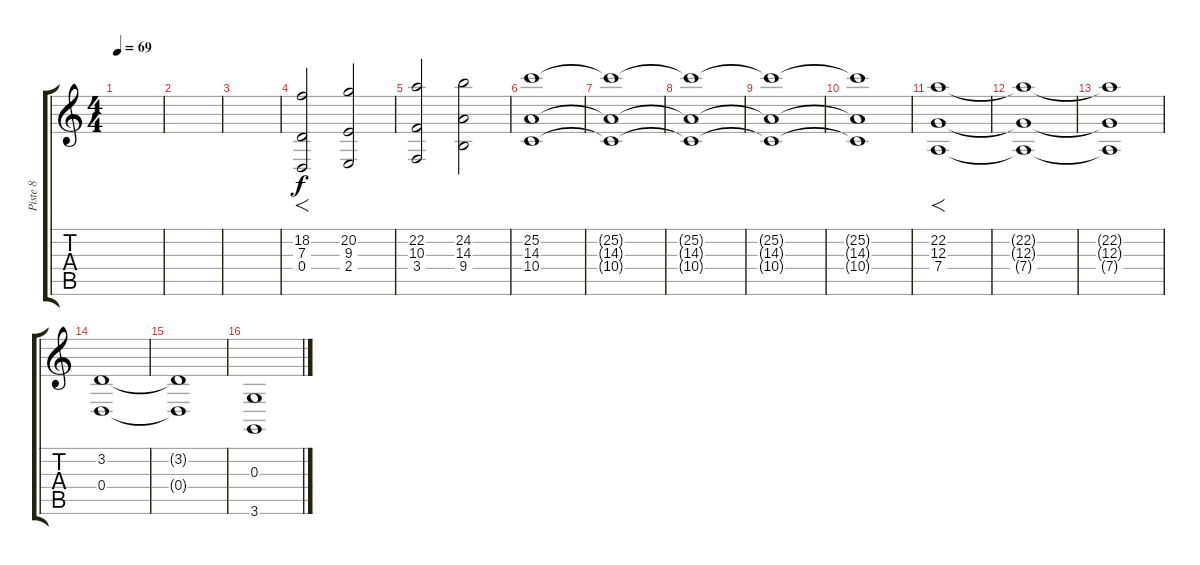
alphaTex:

\track ("Piste 8" "Piste 8") {instrument synthstrings2}
\staff {score tabs}
\tuning (E4 B3 G3 D3 A2 E2) {hide}
\ts (4 4)
\tempo 69
\clef g2
\ks c
|
|
|
(18.2 7.3 0.4).2{f} (20.2 9.3 2.4).2 |
(22.2 10.3 3.4).2 (24.2 14.3 9.4).2 |
(25.2 14.3 10.4).1 |
(25.2{t} 14.3{t} 10.4{t}).1 |
(25.2{t} 14.3{t} 10.4{t}).1 |
(25.2{t} 14.3{t} 10.4{t}).1 |
(25.2{t} 14.3{t} 10.4{t}).1 |
(22.2 12.3 7.4).1{f} |
(22.2{t} 12.3{t} 7.4{t}).1 |
(22.2{t} 12.3{t} 7.4{t}).1 |
(3.2 0.4).1 |
(3.2{t} 0.4{t}).1 |
(0.3 3.6).1
